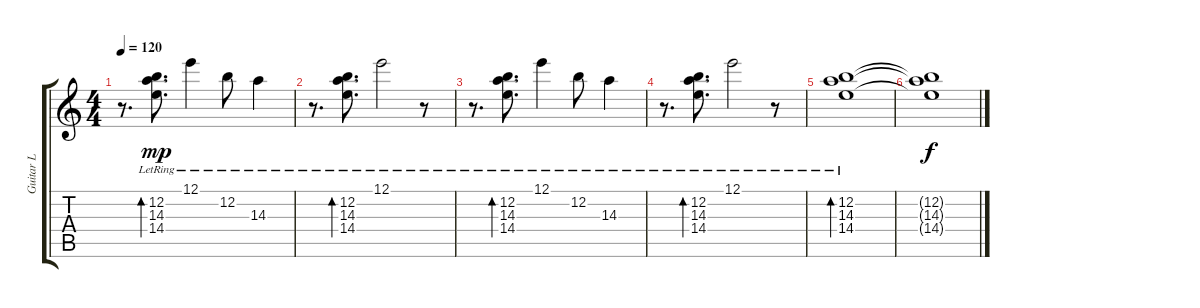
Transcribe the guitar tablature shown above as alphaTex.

\track ("Guitar L" "Guitar L") {instrument electricguitarclean}
\staff {score tabs}
\tuning (E4 B3 G3 D3 A2 E2) {hide}
\ts (4 4)
\tempo 120
\clef g2
\ks c
r.8{d dy mp} (12.2{lr} 14.3{lr} 14.4{lr}).8{d bd 240} 12.1{lr}.4 12.2{lr}.8 14.3{lr}.4 |
r.8{d} (12.2{lr} 14.3{lr} 14.4{lr}).8{d bd 240} 12.1{lr}.2 r.8 |
r.8{d} (12.2{lr} 14.3{lr} 14.4{lr}).8{d bd 240} 12.1{lr}.4 12.2{lr}.8 14.3{lr}.4 |
r.8{d} (12.2{lr} 14.3{lr} 14.4{lr}).8{d bd 240} 12.1{lr}.2 r.8 |
(12.2{lr} 14.3{lr} 14.4{lr}).1{bd 240} |
(12.2{t} 14.3{t} 14.4{t}).1{dy f}
